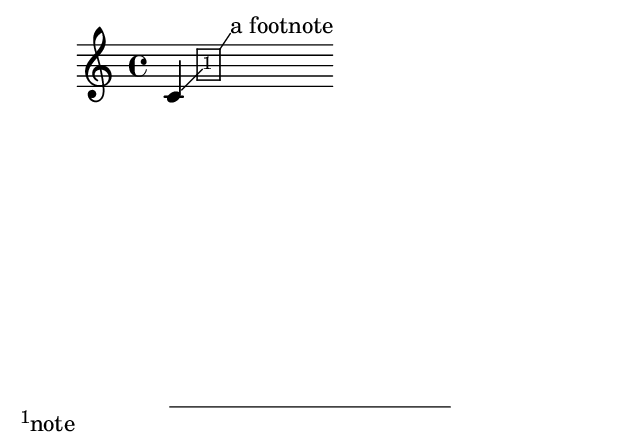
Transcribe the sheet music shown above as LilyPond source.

\version "2.23.4"

\header {
  texidoc = "Sticky grobs can be attached to other sticky grobs."
}

#(set-default-paper-size "a7landscape")

\book {
  \new Score \with {
    \consists Balloon_engraver
  }
  {
    \balloonGrobText Footnote #'(1 . 1.5) "a footnote"
    \once \override Score.Footnote.X-extent = #'(1 . 3)
    \once \override Score.Footnote.Y-extent = #'(-0.3 . 2.5)
    \footnote #'(2 . 2) "note" NoteHead
    c'
  }
}
